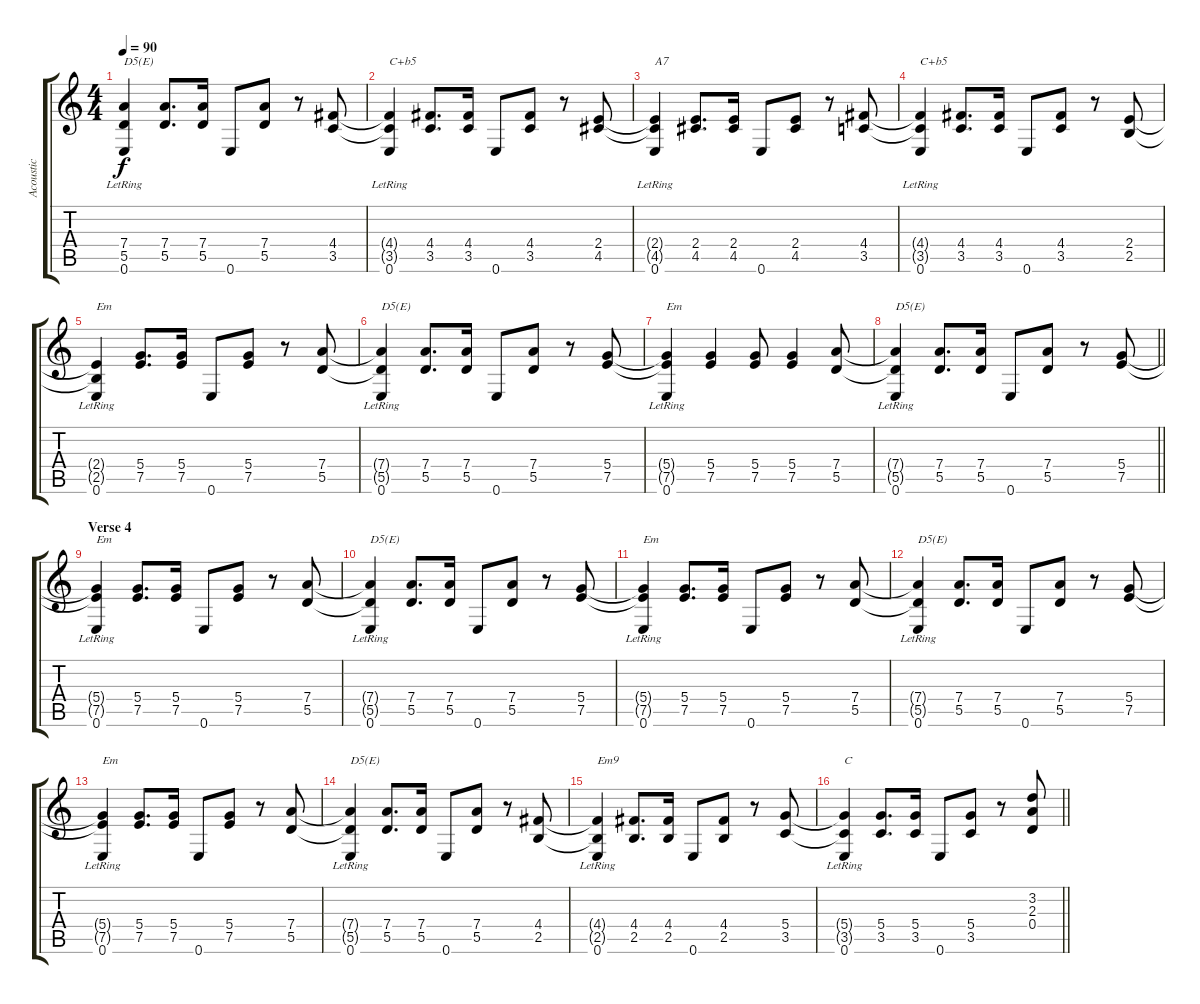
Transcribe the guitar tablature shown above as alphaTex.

\track ("Acoustic" "Acoustic") {instrument acousticguitarsteel}
\staff {score tabs}
\tuning (E4 B3 G3 D3 A2 E2) {hide}
\ts (4 4)
\tempo 90
\clef g2
\ks c
(7.4{t} 5.5{t} 0.6{lr}).4{txt "D5(E)" dy f} (7.4 5.5).8{d} (7.4 5.5).16 0.6.8 (7.4 5.5).8 r.8 (4.4 3.5).8 |
(4.4{t} 3.5{t} 0.6{lr}).4{txt "C+b5"} (4.4 3.5).8{d} (4.4 3.5).16 0.6.8 (4.4 3.5).8 r.8 (2.4 4.5).8 |
(2.4{t} 4.5{t} 0.6{lr}).4{txt "A7"} (2.4 4.5).8{d} (2.4 4.5).16 0.6.8 (2.4 4.5).8 r.8 (4.4 3.5).8 |
(4.4{t} 3.5{t} 0.6{lr}).4{txt "C+b5"} (4.4 3.5).8{d} (4.4 3.5).16 0.6.8 (4.4 3.5).8 r.8 (2.4 2.5).8 |
(2.4{t} 2.5{t} 0.6{lr}).4{txt "Em"} (5.4 7.5).8{d} (5.4 7.5).16 0.6.8 (5.4 7.5).8 r.8 (7.4 5.5).8 |
(7.4{t} 5.5{t} 0.6{lr}).4{txt "D5(E)"} (7.4 5.5).8{d} (7.4 5.5).16 0.6.8 (7.4 5.5).8 r.8 (5.4 7.5).8 |
(5.4{t} 7.5{t} 0.6{lr}).4{txt "Em"} (5.4 7.5).4 (5.4 7.5).8 (5.4 7.5).4 (7.4 5.5).8 |
\barLineRight lightlight
(7.4{t} 5.5{t} 0.6{lr}).4{txt "D5(E)"} (7.4 5.5).8{d} (7.4 5.5).16 0.6.8 (7.4 5.5).8 r.8 (5.4 7.5).8 |
\section ("" "Verse 4")
(5.4{t} 7.5{t} 0.6{lr}).4{txt "Em"} (5.4 7.5).8{d} (5.4 7.5).16 0.6.8 (5.4 7.5).8 r.8 (7.4 5.5).8 |
(7.4{t} 5.5{t} 0.6{lr}).4{txt "D5(E)"} (7.4 5.5).8{d} (7.4 5.5).16 0.6.8 (7.4 5.5).8 r.8 (5.4 7.5).8 |
(5.4{t} 7.5{t} 0.6{lr}).4{txt "Em"} (5.4 7.5).8{d} (5.4 7.5).16 0.6.8 (5.4 7.5).8 r.8 (7.4 5.5).8 |
(7.4{t} 5.5{t} 0.6{lr}).4{txt "D5(E)"} (7.4 5.5).8{d} (7.4 5.5).16 0.6.8 (7.4 5.5).8 r.8 (5.4 7.5).8 |
(5.4{t} 7.5{t} 0.6{lr}).4{txt "Em"} (5.4 7.5).8{d} (5.4 7.5).16 0.6.8 (5.4 7.5).8 r.8 (7.4 5.5).8 |
(7.4{t} 5.5{t} 0.6{lr}).4{txt "D5(E)"} (7.4 5.5).8{d} (7.4 5.5).16 0.6.8 (7.4 5.5).8 r.8 (4.4 2.5).8 |
(4.4{t} 2.5{t} 0.6{lr}).4{txt "Em9"} (4.4 2.5).8{d} (4.4 2.5).16 0.6.8 (4.4 2.5).8 r.8 (5.4 3.5).8 |
\barLineRight lightlight
(5.4{t} 3.5{t} 0.6{lr}).4{txt "C"} (5.4 3.5).8{d} (5.4 3.5).16 0.6.8 (5.4 3.5).8 r.8 (3.2 2.3 0.4).8
